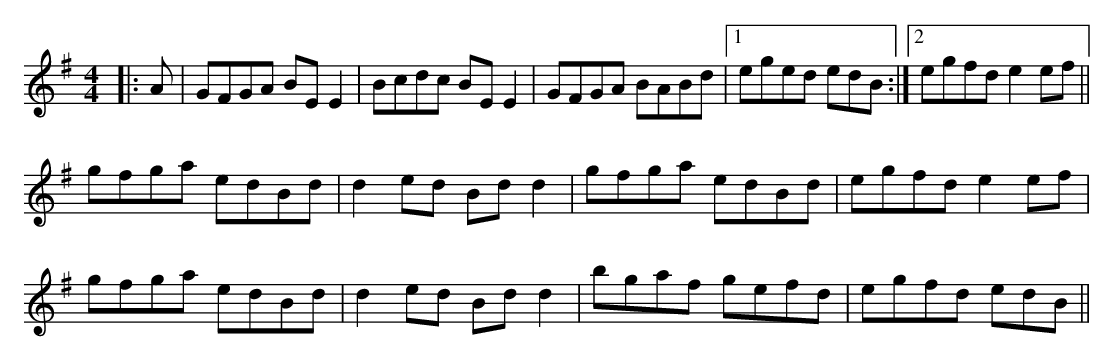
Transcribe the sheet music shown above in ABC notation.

X:1
M:4/4
K:Emin
|:A|GFGA BEE2|Bcdc BEE2|GFGA BABd|1 eged edB:|2 egfd e2ef||
gfga edBd|d2ed Bdd2|gfga edBd|egfd e2ef|
gfga edBd|d2ed Bdd2|bgaf gefd|egfd edB||
